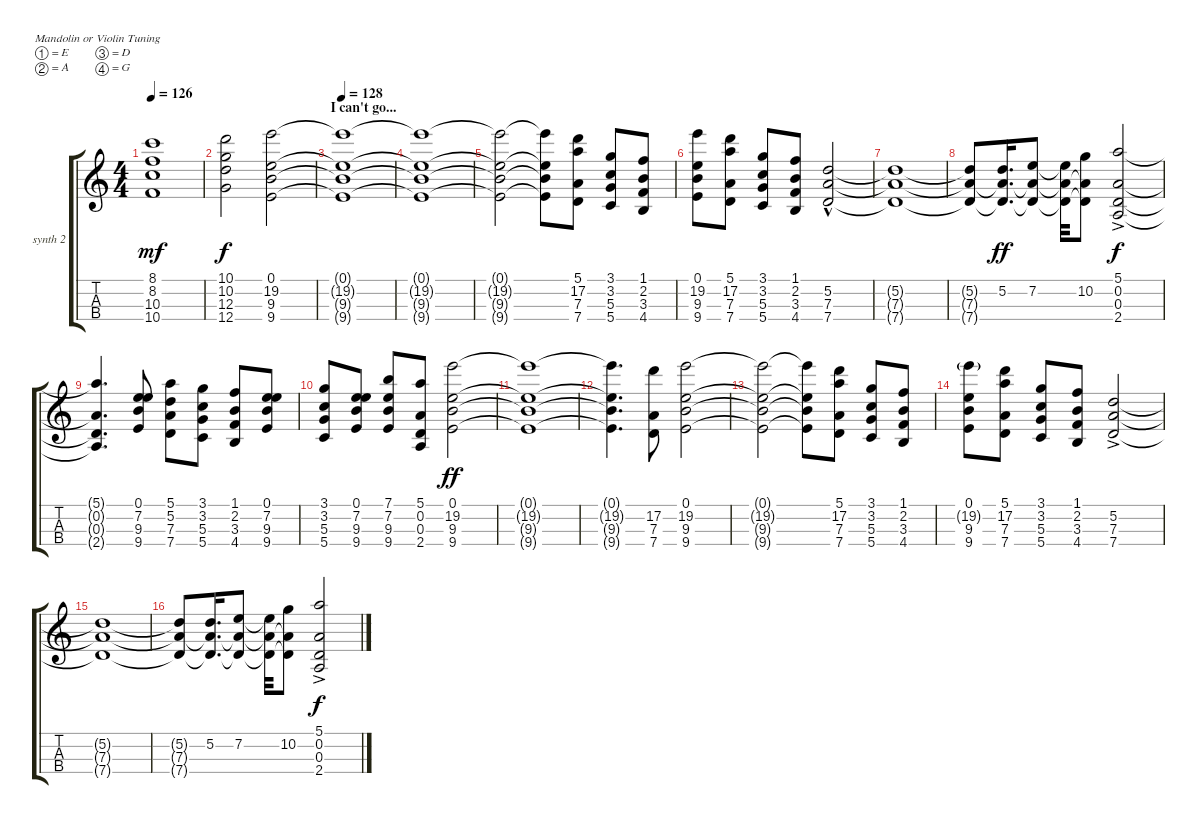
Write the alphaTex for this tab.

\bracketExtendMode groupsimilarinstruments
\firstSystemTrackNameOrientation horizontal
\otherSystemsTrackNameOrientation horizontal
\track ("synth 2" "synth 2") {instrument violin}
\staff {score tabs}
\tuning (E5 A4 D4 G3)
\ts (4 4)
\tempo 126
\clef g2
\scale
0.333333
\ks c
(8.1{t} 8.2{t} 10.3{t} 10.4{t}).1{dy mf} |
\scale
0.333333 (12.4 12.3 10.2 10.1).2{dy f} (9.4 0.1 19.2 9.3).2 |
\section ("" "I can't go...")
\tempo 128
\scale
0.333333 (9.4{t} 0.1{t} 19.2{t} 9.3{t}).1 |
\scale
0.333333 (9.4{t} 0.1{t} 19.2{t} 9.3{t}).1 |
\scale
0.333333 (9.3{t} 0.1{t} 19.2{t} 9.4{t}).2 (0.1{t} 19.2{t} 9.4{t} 9.3{t}).8 (7.4 7.3 17.2 5.1).8 (5.3 5.4 3.1 3.2).8 (4.4 3.3 2.2 1.1).8 |
\scale
0.333333 (0.1 19.2 9.4 9.3).8 (7.4 7.3 17.2 5.1).8 (5.3 5.4 3.1 3.2).8 (4.4 3.3 2.2 1.1).8 (7.3 7.4 5.2{hac}).2 |
\scale
0.333333 (7.3{t} 5.2{t} 7.4{t}).1 |
\scale
0.333333 (7.4{t} 5.2{t} 7.3{t}).8 (7.4{t} 7.3{t} 5.2).16{d dy ff} (7.4{t} 7.3{t} 7.2).8 (7.2{t} 7.3{t} 7.4{t}).32 (7.4{t} 7.3{t} 10.2).8 (0.3 2.4 0.2 5.1{ac}).2{dy f} |
\scale
0.333333 (5.1{t} 2.4{t} 0.3{t} 0.2{t}).4{d} (9.4 7.2 9.3 0.1).8 (7.3 7.4 5.1 5.2).8 (5.3 5.4 3.1 3.2).8 (4.4 3.3 2.2 1.1).8 (9.4 7.2 9.3 0.1).8 |
\scale
0.333333 (5.3 5.4 3.1 3.2).8 (9.4 7.2 9.3 0.1).8 (9.4 9.3 7.2 7.1).8 (0.3 2.4 0.2 5.1).8 (9.4 0.1 19.2 9.3).2{dy ff} |
\scale
0.333333 (19.2{t} 0.1{t} 9.3{t} 9.4{t}).1 |
\scale
0.333333 (19.2{t} 0.1{t} 9.3{t} 9.4{t}).4{d} (7.4 7.3 17.2).8 (9.4 0.1 19.2 9.3).2 |
\scale
0.333333 (9.3{t} 0.1{t} 19.2{t} 9.4{t}).2 (0.1{t} 19.2{t} 9.4{t} 9.3{t}).8 (7.4 7.3 17.2 5.1).8 (5.3 5.4 3.1 3.2).8 (4.4 3.3 2.2 1.1).8 |
\scale
0.333333 (0.1 19.2{g} 9.4 9.3).8 (7.4 7.3 17.2 5.1).8 (5.3 5.4 3.1 3.2).8 (4.4 3.3 2.2 1.1).8 (7.3 7.4 5.2{ac}).2 |
\scale
0.333333 (7.3{t} 5.2{t} 7.4{t}).1 |
\scale
0.333333 (7.4{t} 5.2{t} 7.3{t}).8 (7.4{t} 7.3{t} 5.2).16{d} (7.4{t} 7.3{t} 7.2).8 (7.2{t} 7.3{t} 7.4{t}).32 (7.4{t} 7.3{t} 10.2).8 (0.3 2.4 0.2 5.1{ac}).2{dy f}
